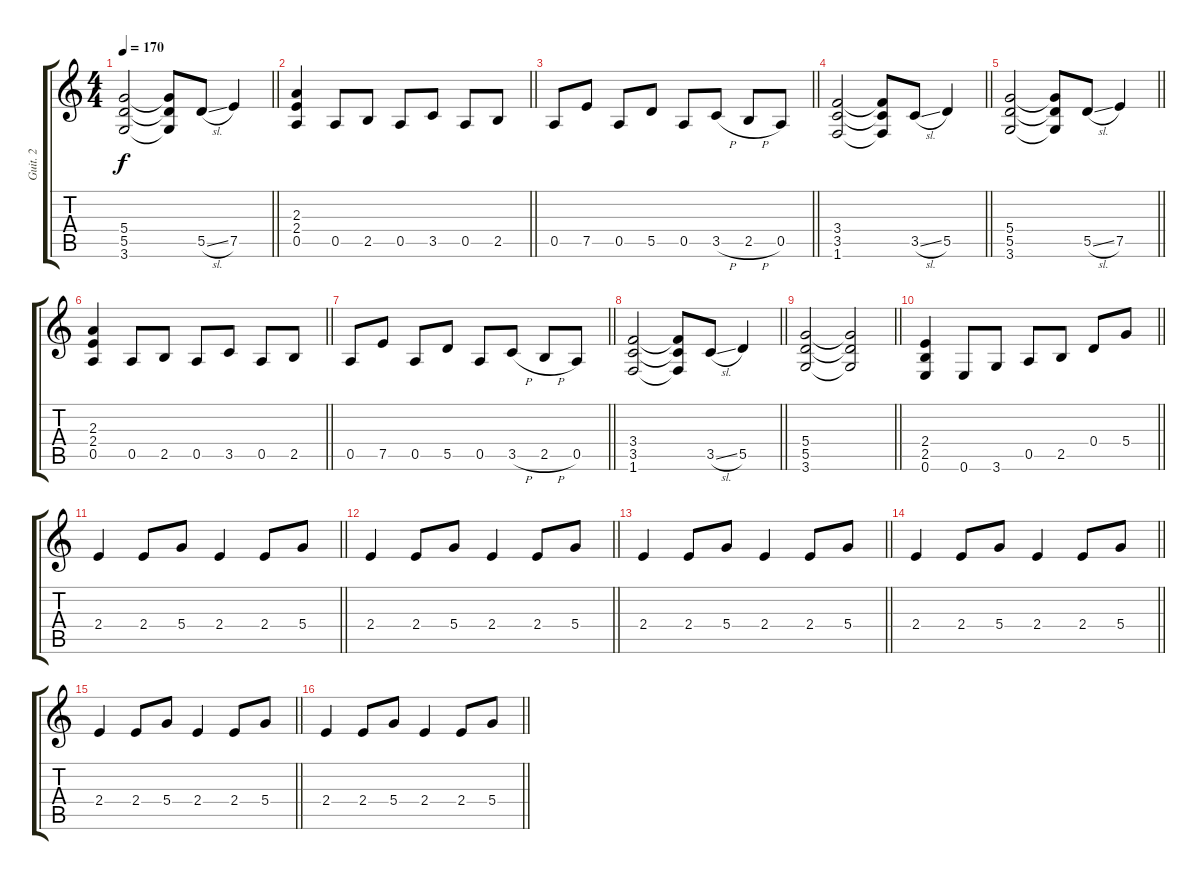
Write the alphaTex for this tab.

\track ("Guit. 2" "Guit. 2") {instrument distortionguitar}
\staff {score tabs}
\tuning (E4 B3 G3 D3 A2 E2) {hide}
\ts (4 4)
\tempo 170
\clef g2
\barLineRight lightlight
\ks c
(5.4 5.5 3.6).2{dy f} (5.4{t} 5.5{t} 3.6{t}).8 5.5{sl}.8 7.5.4 |
\barLineRight lightlight
(2.3 2.4 0.5).4 0.5.8 2.5.8 0.5.8 3.5.8 0.5.8 2.5.8 |
\barLineRight lightlight
0.5.8 7.5.8 0.5.8 5.5.8 0.5.8 3.5{h}.8 2.5{h}.8 0.5.8 |
\barLineRight lightlight
(3.4 3.5 1.6).2 (3.4{t} 3.5{t} 1.6{t}).8 3.5{sl}.8 5.5.4 |
\barLineRight lightlight
(5.4 5.5 3.6).2 (5.4{t} 5.5{t} 3.6{t}).8 5.5{sl}.8 7.5.4 |
\barLineRight lightlight
(2.3 2.4 0.5).4 0.5.8 2.5.8 0.5.8 3.5.8 0.5.8 2.5.8 |
\barLineRight lightlight
0.5.8 7.5.8 0.5.8 5.5.8 0.5.8 3.5{h}.8 2.5{h}.8 0.5.8 |
\barLineRight lightlight
(3.4 3.5 1.6).2 (3.4{t} 3.5{t} 1.6{t}).8 3.5{sl}.8 5.5.4 |
\barLineRight lightlight
(5.4 5.5 3.6).2 (5.4{t} 5.5{t} 3.6{t}).2 |
\barLineRight lightlight
(2.4 2.5 0.6).4 0.6.8 3.6.8 0.5.8 2.5.8 0.4.8 5.4.8 |
\barLineRight lightlight
2.4.4 2.4.8 5.4.8 2.4.4 2.4.8 5.4.8 |
\barLineRight lightlight
2.4.4 2.4.8 5.4.8 2.4.4 2.4.8 5.4.8 |
\barLineRight lightlight
2.4.4 2.4.8 5.4.8 2.4.4 2.4.8 5.4.8 |
\barLineRight lightlight
2.4.4 2.4.8 5.4.8 2.4.4 2.4.8 5.4.8 |
\barLineRight lightlight
2.4.4 2.4.8 5.4.8 2.4.4 2.4.8 5.4.8 |
\barLineRight lightlight
2.4.4 2.4.8 5.4.8 2.4.4 2.4.8 5.4.8
